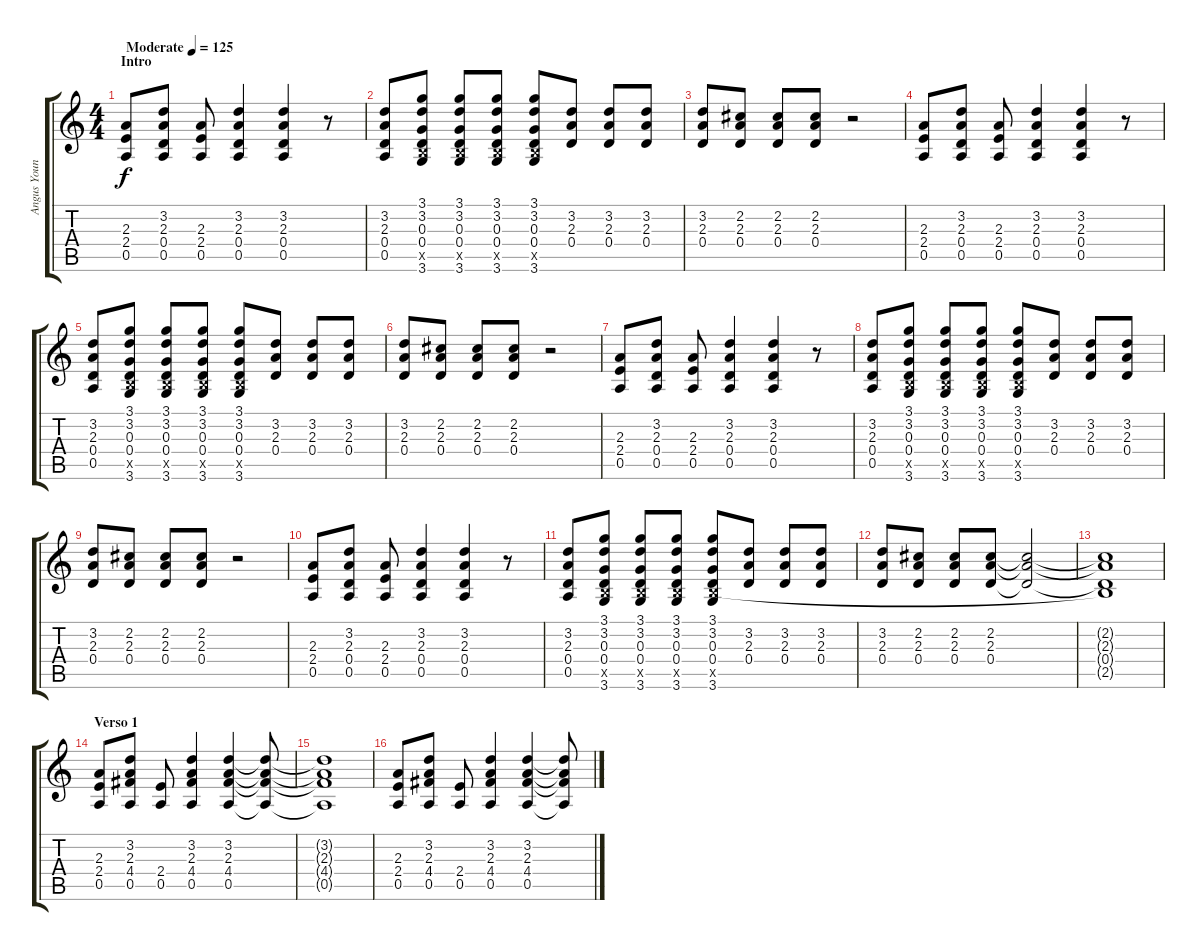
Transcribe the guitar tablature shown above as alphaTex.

\track ("Angus Young" "Angus Youn") {instrument distortionguitar}
\staff {score tabs}
\tuning (E4 B3 G3 D3 A2 E2) {hide}
\ts (4 4)
\section ("" "Intro")
\tempo (125 "Moderate")
\clef g2
\ks c
(2.3 2.4 0.5).8{dy f instrument distortionguitar} (3.2 2.3 0.4 0.5).8 (2.3 2.4 0.5).8 (3.2 2.3 0.4 0.5).4 (3.2 2.3 0.4 0.5).4 r.8 |
(3.2 2.3 0.4 0.5).8 (3.1 3.2 0.3 0.4 2.5{x} 3.6).8 (3.1 3.2 0.3 0.4 2.5{x} 3.6).8 (3.1 3.2 0.3 0.4 2.5{x} 3.6).8 (3.1 3.2 0.3 0.4 2.5{x} 3.6).8 (3.2 2.3 0.4).8 (3.2 2.3 0.4).8 (3.2 2.3 0.4).8 |
(3.2 2.3 0.4).8 (2.2 2.3 0.4).8 (2.2 2.3 0.4).8 (2.2 2.3 0.4).8 r.2 |
(2.3 2.4 0.5).8 (3.2 2.3 0.4 0.5).8 (2.3 2.4 0.5).8 (3.2 2.3 0.4 0.5).4 (3.2 2.3 0.4 0.5).4 r.8 |
(3.2 2.3 0.4 0.5).8 (3.1 3.2 0.3 0.4 2.5{x} 3.6).8 (3.1 3.2 0.3 0.4 2.5{x} 3.6).8 (3.1 3.2 0.3 0.4 2.5{x} 3.6).8 (3.1 3.2 0.3 0.4 2.5{x} 3.6).8 (3.2 2.3 0.4).8 (3.2 2.3 0.4).8 (3.2 2.3 0.4).8 |
(3.2 2.3 0.4).8 (2.2 2.3 0.4).8 (2.2 2.3 0.4).8 (2.2 2.3 0.4).8 r.2 |
(2.3 2.4 0.5).8 (3.2 2.3 0.4 0.5).8 (2.3 2.4 0.5).8 (3.2 2.3 0.4 0.5).4 (3.2 2.3 0.4 0.5).4 r.8 |
(3.2 2.3 0.4 0.5).8 (3.1 3.2 0.3 0.4 2.5{x} 3.6).8 (3.1 3.2 0.3 0.4 2.5{x} 3.6).8 (3.1 3.2 0.3 0.4 2.5{x} 3.6).8 (3.1 3.2 0.3 0.4 2.5{x} 3.6).8 (3.2 2.3 0.4).8 (3.2 2.3 0.4).8 (3.2 2.3 0.4).8 |
(3.2 2.3 0.4).8 (2.2 2.3 0.4).8 (2.2 2.3 0.4).8 (2.2 2.3 0.4).8 r.2 |
(2.3 2.4 0.5).8 (3.2 2.3 0.4 0.5).8 (2.3 2.4 0.5).8 (3.2 2.3 0.4 0.5).4 (3.2 2.3 0.4 0.5).4 r.8 |
(3.2 2.3 0.4 0.5).8 (3.1 3.2 0.3 0.4 2.5{x} 3.6).8 (3.1 3.2 0.3 0.4 2.5{x} 3.6).8 (3.1 3.2 0.3 0.4 2.5{x} 3.6).8 (3.1 3.2 0.3 0.4 2.5{x} 3.6).8 (3.2 2.3 0.4).8 (3.2 2.3 0.4).8 (3.2 2.3 0.4).8 |
(3.2 2.3 0.4).8 (2.2 2.3 0.4).8 (2.2 2.3 0.4).8 (2.2 2.3 0.4).8 (2.2{t} 2.3{t} 0.4{t}).2 |
(2.2{t} 2.3{t} 0.4{t} 2.5{t}).1 |
\section ("" "Verso 1")
(2.3 2.4 0.5).8 (3.2 2.3 4.4 0.5).8 (2.4 0.5).8 (3.2 2.3 4.4 0.5).4 (3.2 2.3 4.4 0.5).4 (3.2{t} 2.3{t} 4.4{t} 0.5{t}).8 |
(3.2{t} 2.3{t} 4.4{t} 0.5{t}).1 |
(2.3 2.4 0.5).8 (3.2 2.3 4.4 0.5).8 (2.4 0.5).8 (3.2 2.3 4.4 0.5).4 (3.2 2.3 4.4 0.5).4 (3.2{t} 2.3{t} 4.4{t} 0.5{t}).8
